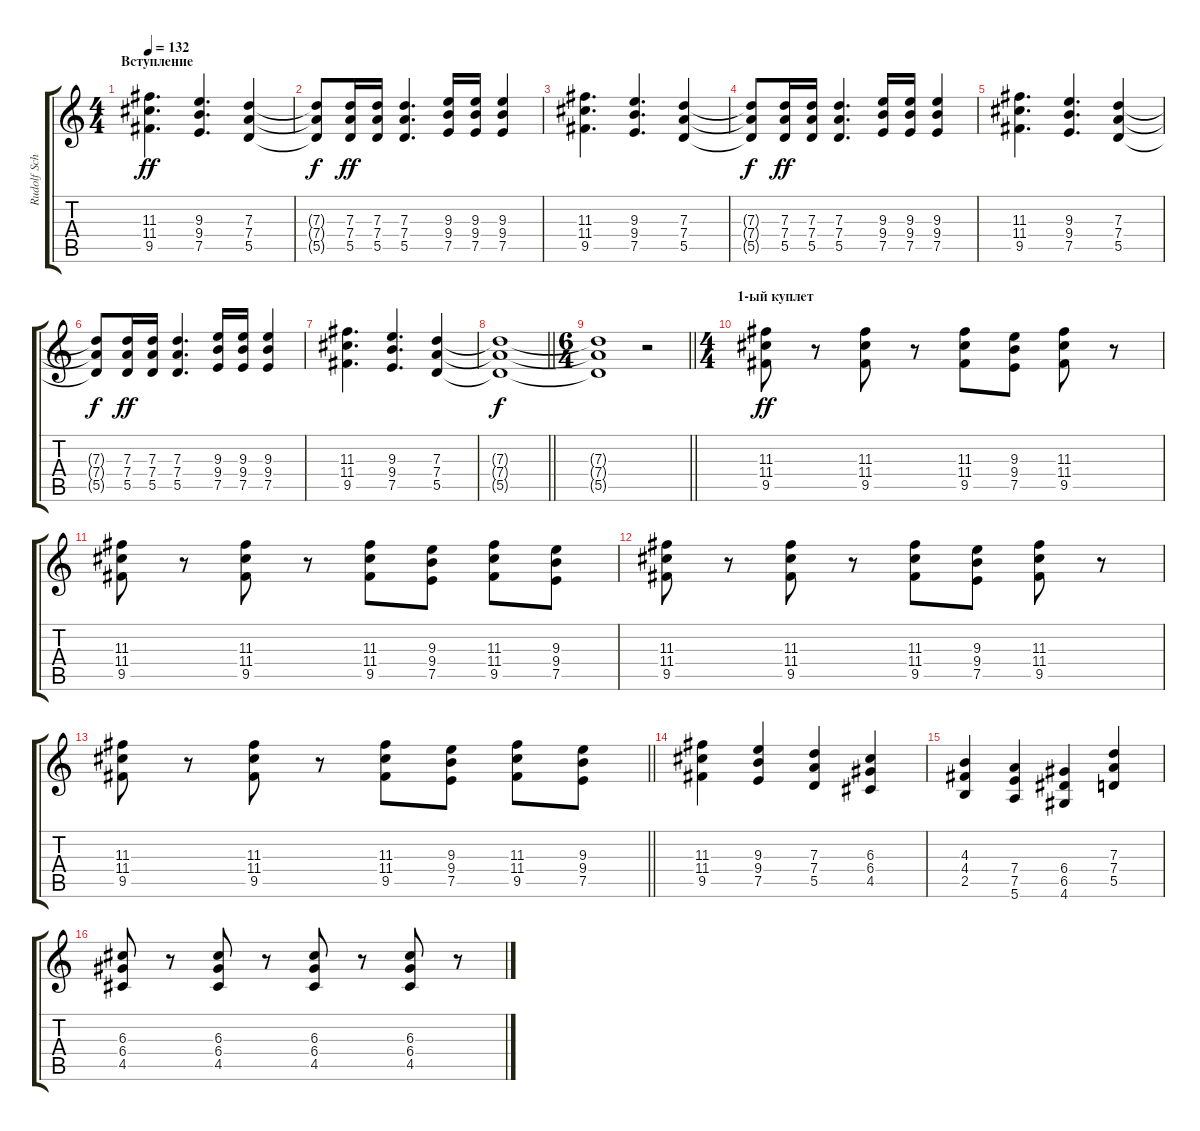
\track ("Rudolf Schenker" "Rudolf Sch") {instrument overdrivenguitar}
\staff {score tabs}
\tuning (E4 B3 G3 D3 A2 E2) {hide}
\ts (4 4)
\section ("" "Вступление")
\tempo 132
\clef g2
\ks c
(11.3 11.4 9.5).4{d dy ff instrument overdrivenguitar} (9.3 9.4 7.5).4{d} (7.3 7.4 5.5).4 |
(7.3{t} 7.4{t} 5.5{t}).8{dy f} (7.3 7.4 5.5).16{dy ff} (7.3 7.4 5.5).16 (7.3 7.4 5.5).4{d} (9.3 9.4 7.5).16 (9.3 9.4 7.5).16 (9.3 9.4 7.5).4 |
(11.3 11.4 9.5).4{d} (9.3 9.4 7.5).4{d} (7.3 7.4 5.5).4 |
(7.3{t} 7.4{t} 5.5{t}).8{dy f} (7.3 7.4 5.5).16{dy ff} (7.3 7.4 5.5).16 (7.3 7.4 5.5).4{d} (9.3 9.4 7.5).16 (9.3 9.4 7.5).16 (9.3 9.4 7.5).4 |
(11.3 11.4 9.5).4{d} (9.3 9.4 7.5).4{d} (7.3 7.4 5.5).4 |
(7.3{t} 7.4{t} 5.5{t}).8{dy f} (7.3 7.4 5.5).16{dy ff} (7.3 7.4 5.5).16 (7.3 7.4 5.5).4{d} (9.3 9.4 7.5).16 (9.3 9.4 7.5).16 (9.3 9.4 7.5).4 |
(11.3 11.4 9.5).4{d} (9.3 9.4 7.5).4{d} (7.3 7.4 5.5).4 |
\barLineRight lightlight
(7.3{t} 7.4{t} 5.5{t}).1{dy f} |
\ts (6 4)
\barLineRight lightlight
(7.3{t} 7.4{t} 5.5{t}).1 r.2 |
\ts (4 4)
\section ("" "1-ый куплет")
(11.3 11.4 9.5).8{dy ff} r.8 (11.3 11.4 9.5).8 r.8 (11.3 11.4 9.5).8 (9.3 9.4 7.5).8 (11.3 11.4 9.5).8 r.8 |
(11.3 11.4 9.5).8 r.8 (11.3 11.4 9.5).8 r.8 (11.3 11.4 9.5).8 (9.3 9.4 7.5).8 (11.3 11.4 9.5).8 (9.3 9.4 7.5).8 |
(11.3 11.4 9.5).8 r.8 (11.3 11.4 9.5).8 r.8 (11.3 11.4 9.5).8 (9.3 9.4 7.5).8 (11.3 11.4 9.5).8 r.8 |
\barLineRight lightlight
(11.3 11.4 9.5).8 r.8 (11.3 11.4 9.5).8 r.8 (11.3 11.4 9.5).8 (9.3 9.4 7.5).8 (11.3 11.4 9.5).8 (9.3 9.4 7.5).8 |
(11.3 11.4 9.5).4 (9.3 9.4 7.5).4 (7.3 7.4 5.5).4 (6.3 6.4 4.5).4 |
(4.3 4.4 2.5).4 (7.4 7.5 5.6).4 (6.4 6.5 4.6).4 (7.3 7.4 5.5).4 |
(6.3 6.4 4.5).8 r.8 (6.3 6.4 4.5).8 r.8 (6.3 6.4 4.5).8 r.8 (6.3 6.4 4.5).8 r.8
